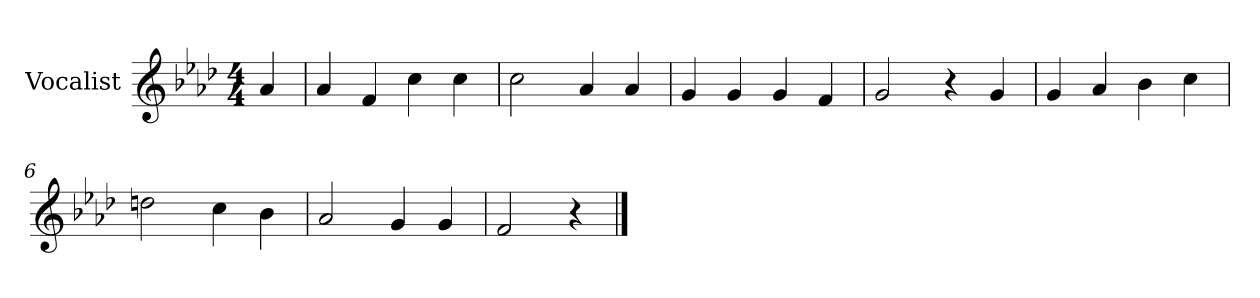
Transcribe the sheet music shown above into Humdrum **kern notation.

**kern
*part1
*staff1
*I"Vocalist
*k[b-e-a-d-]
*f:
*M4/4
=
4a-
=1
4a-
4f
4cc
4cc
=2
2cc
4a-
4a-
=3
4g
4g
4g
4f
=4
2g
4r
4g
=5
4g
4a-
4b-
4cc
=6
2ddn
4cc
4b-
=7
2a-
4g
4g
=8
2f
4r
==
*-
